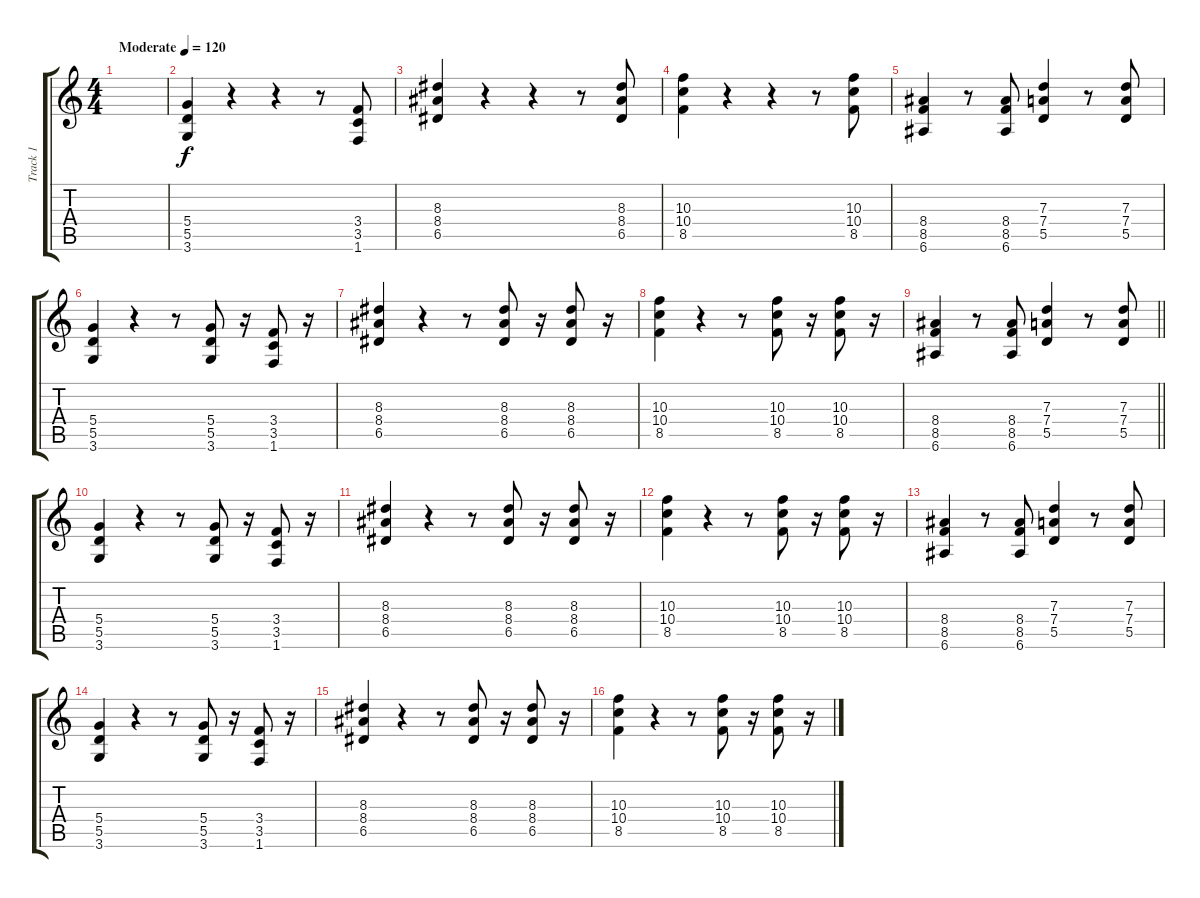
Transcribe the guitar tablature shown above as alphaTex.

\track ("Track 1" "Track 1") {instrument overdrivenguitar}
\staff {score tabs}
\tuning (E4 B3 G3 D3 A2 E2) {hide}
\ts (4 4)
\tempo (120 "Moderate")
\clef g2
\ks c
|
(5.4 5.5 3.6).4 r.4 r.4 r.8 (3.4 3.5 1.6).8 |
(8.3 8.4 6.5).4 r.4 r.4 r.8 (8.3 8.4 6.5).8 |
(10.3 10.4 8.5).4 r.4 r.4 r.8 (10.3 10.4 8.5).8 |
(8.4 8.5 6.6).4 r.8 (8.4 8.5 6.6).8 (7.3 7.4 5.5).4 r.8 (7.3 7.4 5.5).8 |
(5.4 5.5 3.6).4 r.4 r.8 (5.4 5.5 3.6).8 r.16 (3.4 3.5 1.6).8 r.16 |
(8.3 8.4 6.5).4 r.4 r.8 (8.3 8.4 6.5).8 r.16 (8.3 8.4 6.5).8 r.16 |
(10.3 10.4 8.5).4 r.4 r.8 (10.3 10.4 8.5).8 r.16 (10.3 10.4 8.5).8 r.16 |
\barLineRight lightlight
(8.4 8.5 6.6).4 r.8 (8.4 8.5 6.6).8 (7.3 7.4 5.5).4 r.8 (7.3 7.4 5.5).8 |
(5.4 5.5 3.6).4 r.4 r.8 (5.4 5.5 3.6).8 r.16 (3.4 3.5 1.6).8 r.16 |
(8.3 8.4 6.5).4 r.4 r.8 (8.3 8.4 6.5).8 r.16 (8.3 8.4 6.5).8 r.16 |
(10.3 10.4 8.5).4 r.4 r.8 (10.3 10.4 8.5).8 r.16 (10.3 10.4 8.5).8 r.16 |
(8.4 8.5 6.6).4 r.8 (8.4 8.5 6.6).8 (7.3 7.4 5.5).4 r.8 (7.3 7.4 5.5).8 |
(5.4 5.5 3.6).4 r.4 r.8 (5.4 5.5 3.6).8 r.16 (3.4 3.5 1.6).8 r.16 |
(8.3 8.4 6.5).4 r.4 r.8 (8.3 8.4 6.5).8 r.16 (8.3 8.4 6.5).8 r.16 |
(10.3 10.4 8.5).4 r.4 r.8 (10.3 10.4 8.5).8 r.16 (10.3 10.4 8.5).8 r.16
